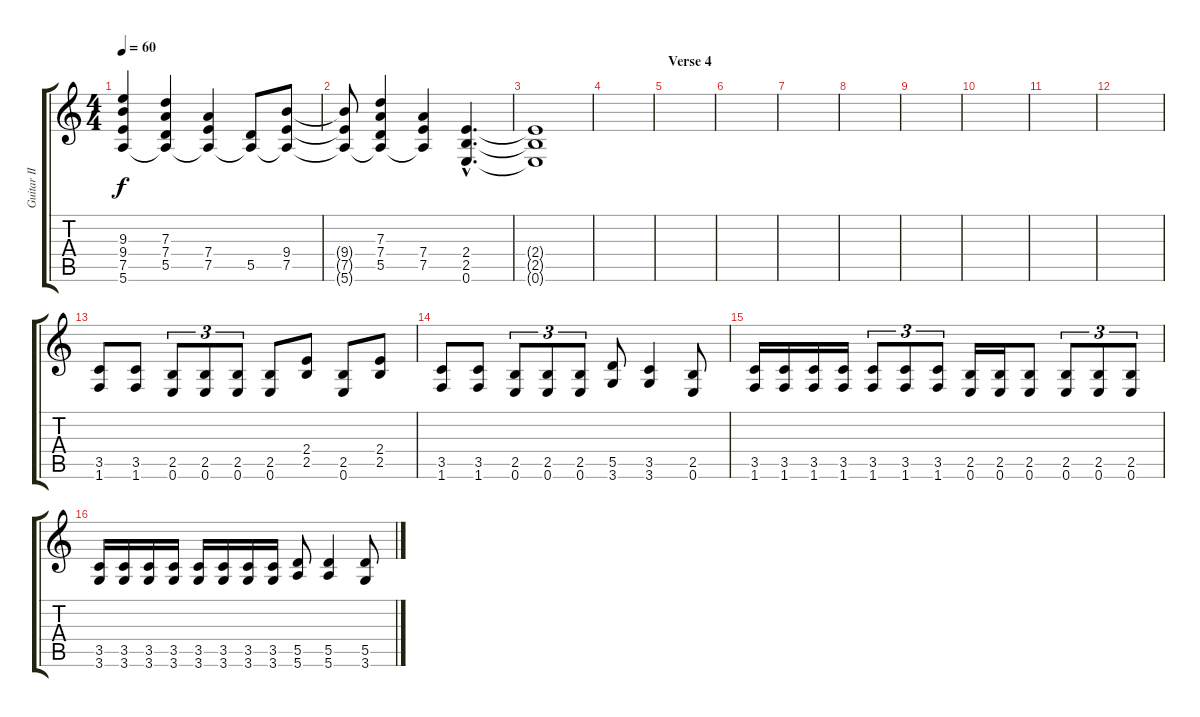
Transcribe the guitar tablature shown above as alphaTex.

\track ("Guitar II" "Guitar II") {instrument acousticguitarsteel}
\staff {score tabs}
\tuning (E4 B3 G3 D3 A2 E2) {hide}
\ts (4 4)
\tempo 60
\clef g2
\ks c
(9.3 9.4 7.5 5.6).4{dy f} (7.3 7.4 5.5 5.6{t}).4 (7.4 7.5 5.6{t}).4 (5.5 5.6{t}).8 (9.4 7.5 5.6{t}).8 |
(9.4{t} 7.5{t} 5.6{t}).8 (7.3 7.4 5.5 5.6{t}).4 (7.4 7.5 5.6{t}).4 (2.4{hac} 2.5{hac} 0.6{hac}).4{d} |
(2.4{t} 2.5{t} 0.6{t}).1 |
|
\section ("" "Verse 4")
|
|
|
|
|
|
|
|
(3.5 1.6).8{volume 13 instrument acousticguitarsteel} (3.5 1.6).8 (2.5 0.6).8{tu (3 2)} (2.5 0.6).8{tu (3 2)} (2.5 0.6).8{tu (3 2)} (2.5 0.6).8 (2.4 2.5).8 (2.5 0.6).8 (2.4 2.5).8 |
(3.5 1.6).8 (3.5 1.6).8 (2.5 0.6).8{tu (3 2)} (2.5 0.6).8{tu (3 2)} (2.5 0.6).8{tu (3 2)} (5.5 3.6).8 (3.5 3.6).4 (2.5 0.6).8 |
(3.5 1.6).16 (3.5 1.6).16 (3.5 1.6).16 (3.5 1.6).16 (3.5 1.6).8{tu (3 2)} (3.5 1.6).8{tu (3 2)} (3.5 1.6).8{tu (3 2)} (2.5 0.6).16 (2.5 0.6).16 (2.5 0.6).8 (2.5 0.6).8{tu (3 2)} (2.5 0.6).8{tu (3 2)} (2.5 0.6).8{tu (3 2)} |
(3.5 3.6).16 (3.5 3.6).16 (3.5 3.6).16 (3.5 3.6).16 (3.5 3.6).16 (3.5 3.6).16 (3.5 3.6).16 (3.5 3.6).16 (5.5 5.6).8 (5.5 5.6).4 (5.5 3.6).8
